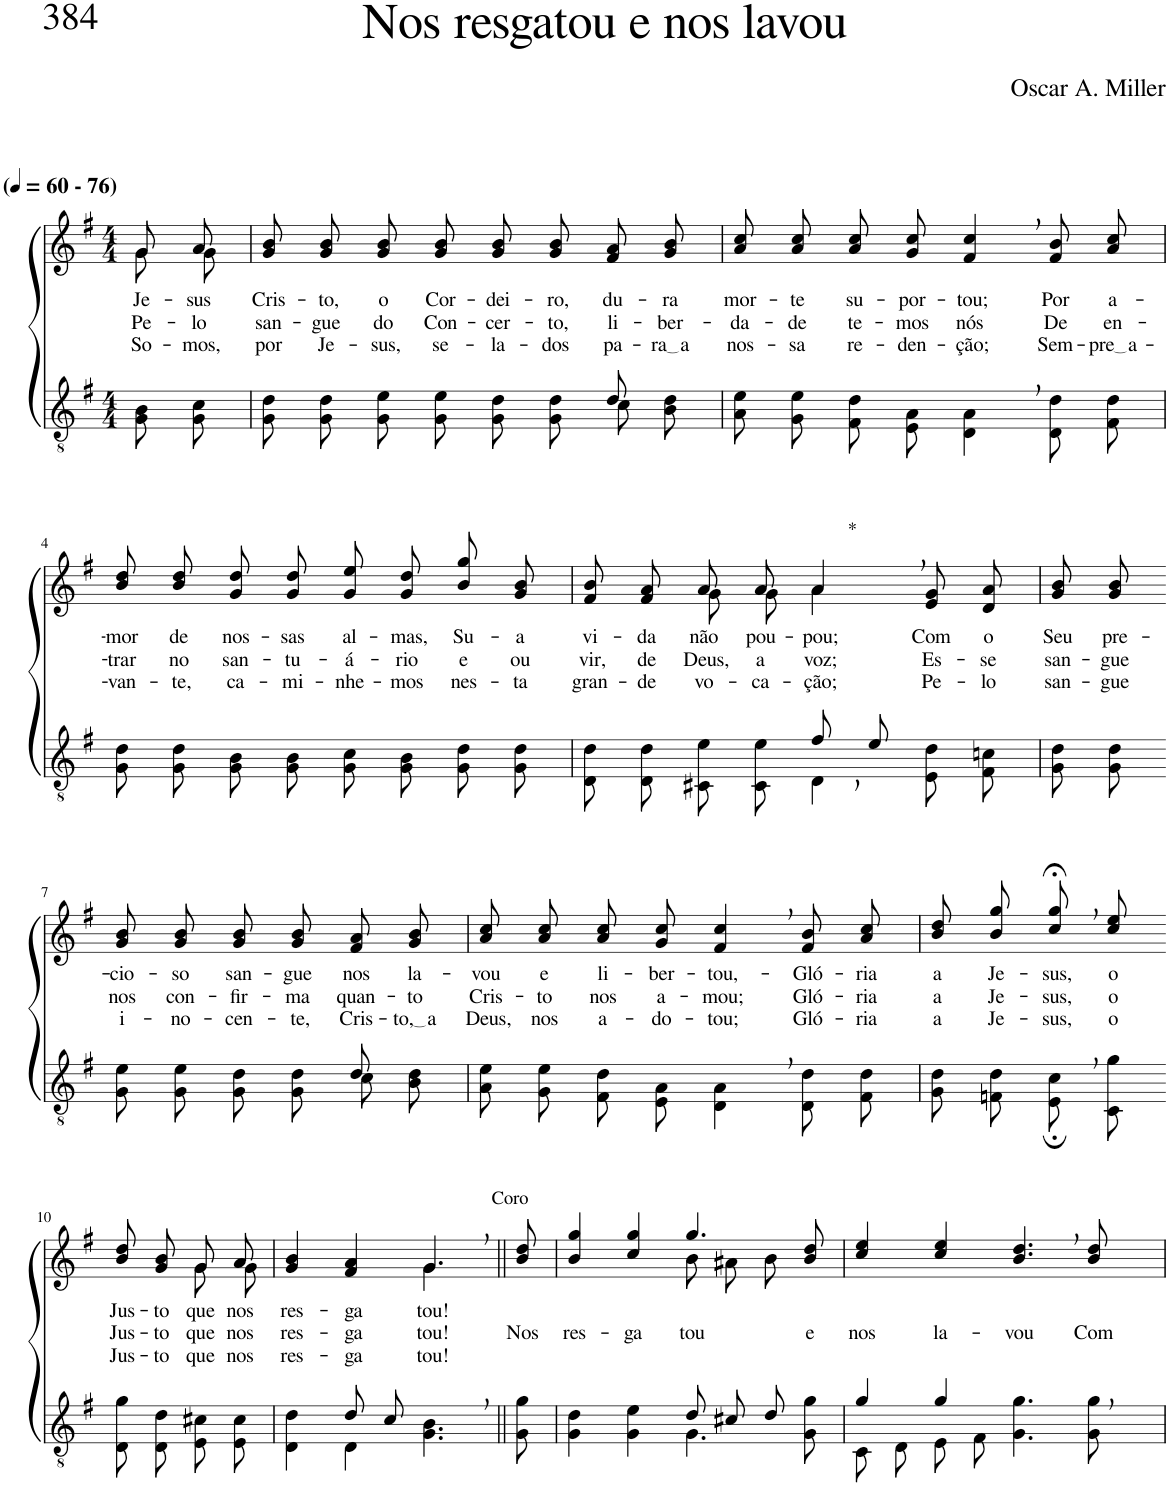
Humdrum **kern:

**kern	**kern	**text	**text	**text
*part2	*part1	*part1	*part1	*part1
*staff2	*staff1	*staff1	*staff1	*staff1
*I"Parte III e IV	*I"Parte I e II	*	*	*
*clefGv2	*clefG2	*	*	*
*Trd3c5	*Trd3c5	*	*	*
*k[f#]	*k[f#]	*	*	*
*M4/4	*M4/4	*	*	*
*MM60	*MM60	*	*	*
=1	=1	=1	=1	=1
*	*^	*	*	*
!	!LO:TX:a:B:t=(	!	!	!	!
!	!LO:TX:a:B:t=- 76)	!	!	!	!
!	!	!	!LO:LY:b	!LO:LY:b	!LO:LY:b
8G/ 8B/L	8g/L	8g\L	Je-	Pe-	So-
!	!	!	!LO:LY:b	!LO:LY:b	!LO:LY:b
8G/ 8c/J	8a/J	8g\J	-sus	-lo	-mos,
=2	=2	=2	=2	=2	=2
*^	*	*	*	*	*
!	!	!	!	!LO:LY:b	!LO:LY:b	!LO:LY:b
*	*	*v	*v	*	*	*
2.ryy	8G\ 8d\L	8g/ 8b/L	Cris-	san-	por
!	!	!	!LO:LY:b	!LO:LY:b	!LO:LY:b
.	8G\ 8d\J	8g/ 8b/J	-to,	-gue	Je-
!	!	!	!LO:LY:b	!LO:LY:b	!LO:LY:b
.	8G\ 8e\L	8g/ 8b/L	o	do	-sus,
!	!	!	!LO:LY:b	!LO:LY:b	!LO:LY:b
.	8G\ 8e\J	8g/ 8b/J	Cor-	Con-	se-
!	!	!	!LO:LY:b	!LO:LY:b	!LO:LY:b
.	8G\ 8d\L	8g/ 8b/L	-dei-	-cer-	-la-
!	!	!	!LO:LY:b	!LO:LY:b	!LO:LY:b
.	8G\ 8d\J	8g/ 8b/J	-ro,	-to,	-dos
!	!	!	!LO:LY:b	!LO:LY:b	!LO:LY:b
8d/	8c\L	8f#/ 8a/L	du-	li-	pa-
!	!	!	!LO:LY:b	!LO:LY:b	!LO:LY:b
8ryy	8B\ 8d\J	8g/ 8b/J	-ra	-ber-	ra a
=3	=3	=3	=3	=3	=3
!	!	!	!LO:LY:b	!LO:LY:b	!LO:LY:b
*v	*v	*	*	*	*
8A\ 8e\L	8a\ 8cc\L	mor-	-da-	nos-
!	!	!LO:LY:b	!LO:LY:b	!LO:LY:b
8G\ 8e\J	8a\ 8cc\J	-te	-de	-sa
!	!	!LO:LY:b	!LO:LY:b	!LO:LY:b
8F#/ 8d/L	8a\ 8cc\L	su-	te-	re-
!	!	!LO:LY:b	!LO:LY:b	!LO:LY:b
8E/ 8A/J	8g\ 8cc\J	-por-	-mos	-den-
!	!	!LO:LY:b	!LO:LY:b	!LO:LY:b
4D\, 4A\,	4f#/, 4cc/,	-tou;	nós	-ção;
!	!	!LO:LY:b	!LO:LY:b	!LO:LY:b
8D/ 8d/L	8f#/ 8b/L	Por	De	Sem-
!	!	!LO:LY:b	!LO:LY:b	!LO:LY:b
8F#/ 8d/J	8a/ 8cc/J	a-	en-	pre a
!!LO:LB:g=z
=4	=4	=4	=4	=4
!	!	!LO:LY:b	!LO:LY:b	!LO:LY:b
8G\ 8d\L	8b\ 8dd\L	-mor	-trar	-van-
!	!	!LO:LY:b	!LO:LY:b	!LO:LY:b
8G\ 8d\J	8b\ 8dd\J	de	no	-te,
!	!	!LO:LY:b	!LO:LY:b	!LO:LY:b
8G/ 8B/L	8g\ 8dd\L	nos-	san-	ca-
!	!	!LO:LY:b	!LO:LY:b	!LO:LY:b
8G/ 8B/J	8g\ 8dd\J	-sas	-tu-	-mi-
!	!	!LO:LY:b	!LO:LY:b	!LO:LY:b
8G/ 8c/L	8g\ 8ee\L	al-	-á-	-nhe-
!	!	!LO:LY:b	!LO:LY:b	!LO:LY:b
8G/ 8B/J	8g\ 8dd\J	-mas,	-rio	-mos
!	!	!LO:LY:b	!LO:LY:b	!LO:LY:b
8G\ 8d\L	8b\ 8gg\L	Su-	e	nes-
!	!	!LO:LY:b	!LO:LY:b	!LO:LY:b
8G\ 8d\J	8g\ 8b\J	-a	ou-	-ta
=5	=5	=5	=5	=5
*^	*^	*	*	*
!	!	!	!	!LO:LY:b	!LO:LY:b	!LO:LY:b
2ryy	8D/ 8d/L	4ryy	8f#/ 8b/L	vi-	-vir,	gran-
!	!	!	!	!LO:LY:b	!LO:LY:b	!LO:LY:b
.	8D/ 8d/J	.	8f#/ 8a/J	-da	de	-de
!	!	!	!	!LO:LY:b	!LO:LY:b	!LO:LY:b
.	8C#X/ 8e/L	8g\L	8a/L	não	Deus,	vo-
!	!	!	!	!LO:LY:b	!LO:LY:b	!LO:LY:b
.	8C#/ 8e/J	8g\J	8a/J	pou-	a	-ca-
!	!	!LO:TX:a:t=*	!	!	!	!
!	!	!	!	!LO:LY:b	!LO:LY:b	!LO:LY:b
8f#,/L	4D\	4a,\	4a/	-pou;	voz;	-ção;
8e/J	.	.	.	.	.	.
!	!	!	!	!LO:LY:b	!LO:LY:b	!LO:LY:b
4ryy	8E/ 8d/L	4ryy	8e/ 8g/L	Com	Es-	Pe-
!	!	!	!	!LO:LY:b	!LO:LY:b	!LO:LY:b
.	8F#/ 8cn/J	.	8d/ 8a/J	o	-se	-lo
=6	=6	=6	=6	=6	=6	=6
!	!	!	!	!LO:LY:b	!LO:LY:b	!LO:LY:b
*v	*v	*	*	*	*	*
*	*v	*v	*	*	*
8G\ 8d\L	8g/ 8b/L	Seu	san-	san-
!	!	!LO:LY:b	!LO:LY:b	!LO:LY:b
8G\ 8d\J	8g/ 8b/J	pre-	-gue	-gue
!!LO:LB:g=z
=7-	=7-	=7-	=7-	=7-
*^	*	*	*	*
!	!	!	!LO:LY:b	!LO:LY:b	!LO:LY:b
2ryy	8G\ 8e\L	8g/ 8b/L	-cio-	nos	i-
!	!	!	!LO:LY:b	!LO:LY:b	!LO:LY:b
.	8G\ 8e\J	8g/ 8b/J	-so	con-	-no-
!	!	!	!LO:LY:b	!LO:LY:b	!LO:LY:b
.	8G\ 8d\L	8g/ 8b/L	san-	-fir-	-cen-
!	!	!	!LO:LY:b	!LO:LY:b	!LO:LY:b
.	8G\ 8d\J	8g/ 8b/J	-gue	-ma	-te,
!	!	!	!LO:LY:b	!LO:LY:b	!LO:LY:b
8d/	8c\L	8f#/ 8a/L	nos	quan-	Cris-
!	!	!	!LO:LY:b	!LO:LY:b	!LO:LY:b
8ryy	8B\ 8d\J	8g/ 8b/J	la-	-to	to, a
=8	=8	=8	=8	=8	=8
!	!	!	!LO:LY:b	!LO:LY:b	!LO:LY:b
*v	*v	*	*	*	*
8A\ 8e\L	8a\ 8cc\L	-vou	Cris-	Deus,
!	!	!LO:LY:b	!LO:LY:b	!LO:LY:b
8G\ 8e\J	8a\ 8cc\J	e	-to	nos
!	!	!LO:LY:b	!LO:LY:b	!LO:LY:b
8F#/ 8d/L	8a\ 8cc\L	li-	nos	a-
!	!	!LO:LY:b	!LO:LY:b	!LO:LY:b
8E/ 8A/J	8g\ 8cc\J	-ber-	a-	-do-
!	!	!LO:LY:b	!LO:LY:b	!LO:LY:b
4D\, 4A\,	4f#/, 4cc/,	-tou,-	-mou;	-tou;
!	!	!LO:LY:b	!LO:LY:b	!LO:LY:b
8D/ 8d/L	8f#/ 8b/L	-Gló-	Gló-	Gló-
!	!	!LO:LY:b	!LO:LY:b	!LO:LY:b
8F#/ 8d/J	8a/ 8cc/J	-ria	-ria	-ria
=9	=9	=9	=9	=9
!	!	!LO:LY:b	!LO:LY:b	!LO:LY:b
8G\ 8d\L	8b\ 8dd\L	a	a	a
!	!	!LO:LY:b	!LO:LY:b	!LO:LY:b
8Fn\ 8d\J	8b\ 8gg\J	Je-	Je-	Je-
!	!	!LO:LY:b	!LO:LY:b	!LO:LY:b
8E;,\ 8c;,\L	8cc;<,\ 8gg;<,\L	-sus,	-sus,	-sus,
!	!	!LO:LY:b	!LO:LY:b	!LO:LY:b
8C\ 8g\J	8cc\ 8ee\J	o	o	o
!!LO:LB:g=z
=10-	=10-	=10-	=10-	=10-
!	!	!LO:LY:b	!LO:LY:b	!LO:LY:b
*	*^	*	*	*
8D/ 8g/L	8b\ 8dd\L	4ryy	Jus-	Jus-	Jus-
!	!	!	!LO:LY:b	!LO:LY:b	!LO:LY:b
8D/ 8d/J	8g\ 8b\J	.	-to	-to	-to
!	!	!	!LO:LY:b	!LO:LY:b	!LO:LY:b
8E/ 8c#X/L	8g/L	8g\L	que	que	que
!	!	!	!LO:LY:b	!LO:LY:b	!LO:LY:b
8E/ 8c#/J	8a/J	8g\J	nos	nos	nos
=11	=11	=11	=11	=11	=11
*^	*	*	*	*	*
!	!	!	!	!LO:LY:b	!LO:LY:b	!LO:LY:b
4ryy	4D\ 4d\	4g/ 4b/	2ryy	res-	res-	res-
!	!	!	!	!LO:LY:b	!LO:LY:b	!LO:LY:b
8d/L	4D\	4f#/ 4a/	.	-ga-	-ga-	-ga-
8c/J	.	.	.	.	.	.
!	!	!LO:TX:a:t=Coro	!	!	!	!
!	!	!	!	!LO:LY:b	!LO:LY:b	!LO:LY:b
4.ryy	4.G\ 4.B\	4.g,/	4.g\	-tou!	-tou!	-tou!
=12||	=12||	=12||	=12||	=12||	=12||	=12||
!	!	!	!	!	!LO:LY:b	!
*v	*v	*	*	*	*	*
*	*v	*v	*	*	*
8G\ 8g\	8b/ 8dd/	.	Nos	.
=13	=13	=13	=13	=13
*^	*	*	*	*
!	!	!	!	!LO:LY:b	!
*	*	*^	*	*	*
2ryy	4G\ 4d\	4b/ 4gg/	2ryy	.	res-	.
!	!	!	!	!	!LO:LY:b	!
.	4G\ 4e\	4cc/ 4gg/	.	.	-ga-	.
!	!	!	!	!	!LO:LY:b	!
8d/L	4.G\	4.gg/	8b\	.	-tou	.
8c#X/J	.	.	8a#X\L	.	.	.
8d/	.	.	8b\J	.	.	.
!	!	!	!	!	!LO:LY:b	!
8ryy	8G\ 8g\	8b/ 8dd/	8ryy	.	e	.
=14	=14	=14	=14	=14	=14	=14
!	!	!	!	!	!LO:LY:b	!
*	*	*v	*v	*	*	*
4g/	8C\L	4cc/ 4ee/	.	nos	.
.	8D\J	.	.	.	.
!	!	!	!	!LO:LY:b	!
4g/	8E\L	4cc/ 4ee/	.	la-	.
.	8F#\J	.	.	.	.
!	!	!	!	!LO:LY:b	!
2ryy	4.G\ 4.g\	4.b/, 4.dd/,	.	-vou	.
!	!	!	!	!LO:LY:b	!
.	8G\ 8g\	8b/ 8dd/	.	Com	.
*v	*v	*	*	*	*
=	=	=	=	=
*-	*-	*-	*-	*-
